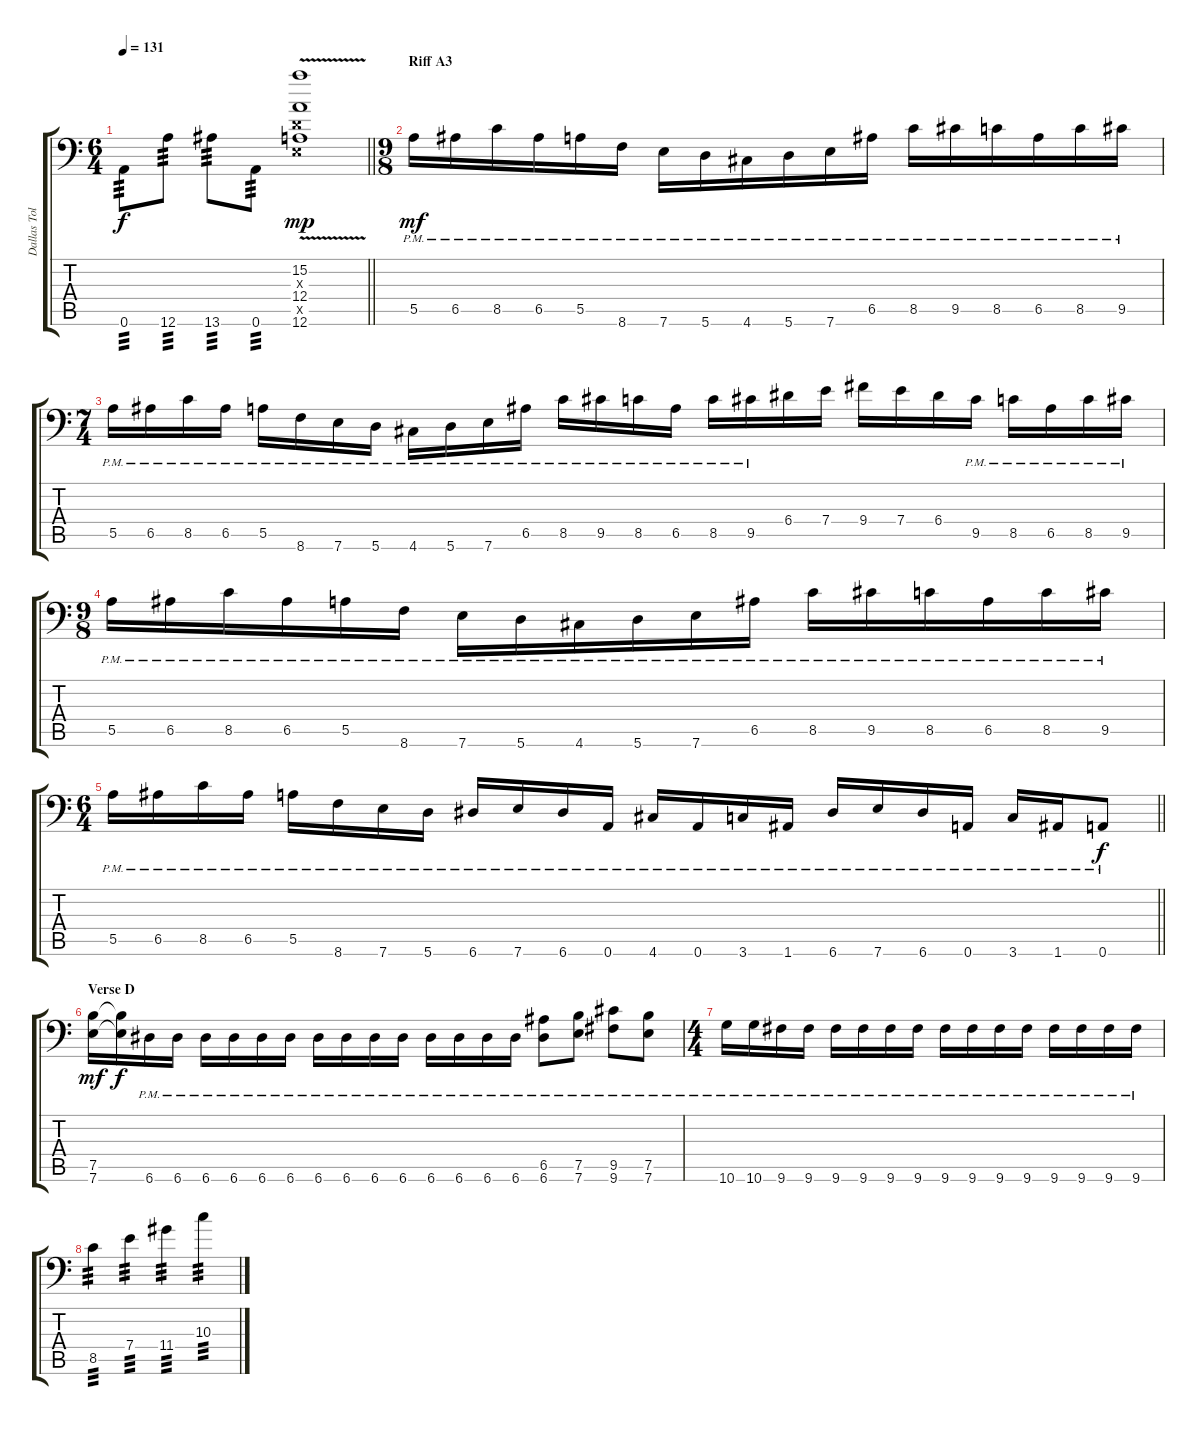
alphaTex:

\track ("Dallas Toler-Wade" "Dallas Tol") {instrument distortionguitar}
\staff {score tabs}
\tuning (B3 Gb3 D3 A2 E2 A1) {hide}
\ts (6 4)
\tempo 131
\clef f4
\barLineRight lightlight
\ks c
0.6.8{tp 3 dy f} 12.6.8{tp 3} 13.6.8{tp 3} 0.6.8{tp 3} (15.2 0.3{x} 12.4 0.5{x} 12.6{v}).1{dy mp} |
\ts (9 8)
\section ("" "Riff A3")
5.5{pm}.16{dy mf} 6.5{pm}.16 8.5{pm}.16 6.5{pm}.16 5.5{pm}.16 8.6{pm}.16 7.6{pm}.16 5.6{pm}.16 4.6{pm}.16 5.6{pm}.16 7.6{pm}.16 6.5{pm}.16 8.5{pm}.16 9.5{pm}.16 8.5{pm}.16 6.5{pm}.16 8.5{pm}.16 9.5{pm}.16 |
\ts (7 4)
5.5{pm}.16 6.5{pm}.16 8.5{pm}.16 6.5{pm}.16 5.5{pm}.16 8.6{pm}.16 7.6{pm}.16 5.6{pm}.16 4.6{pm}.16 5.6{pm}.16 7.6{pm}.16 6.5{pm}.16 8.5{pm}.16 9.5{pm}.16 8.5{pm}.16 6.5{pm}.16 8.5{pm}.16 9.5{pm}.16 6.4.16 7.4.16 9.4.16 7.4.16 6.4.16 9.5{pm}.16 8.5{pm}.16 6.5{pm}.16 8.5{pm}.16 9.5{pm}.16 |
\ts (9 8)
5.5{pm}.16 6.5{pm}.16 8.5{pm}.16 6.5{pm}.16 5.5{pm}.16 8.6{pm}.16 7.6{pm}.16 5.6{pm}.16 4.6{pm}.16 5.6{pm}.16 7.6{pm}.16 6.5{pm}.16 8.5{pm}.16 9.5{pm}.16 8.5{pm}.16 6.5{pm}.16 8.5{pm}.16 9.5{pm}.16 |
\ts (6 4)
\barLineRight lightlight
5.5{pm}.16 6.5{pm}.16 8.5{pm}.16 6.5{pm}.16 5.5{pm}.16 8.6{pm}.16 7.6{pm}.16 5.6{pm}.16 6.6{pm}.16 7.6{pm}.16 6.6{pm}.16 0.6{pm}.16 4.6{pm}.16 0.6{pm}.16 3.6{pm}.16 1.6{pm}.16 6.6{pm}.16 7.6{pm}.16 6.6{pm}.16 0.6{pm}.16 3.6{pm}.16 1.6{pm}.16 0.6{pm}.8{dy f} |
\section ("" "Verse D")
(7.5 7.6).16{dy mf} (7.5{t} 7.6{t}).16{dy f} 6.6{pm}.16 6.6{pm}.16 6.6{pm}.16 6.6{pm}.16 6.6{pm}.16 6.6{pm}.16 6.6{pm}.16 6.6{pm}.16 6.6{pm}.16 6.6{pm}.16 6.6{pm}.16 6.6{pm}.16 6.6{pm}.16 6.6{pm}.16 (6.5{pm} 6.6{pm}).8 (7.5{pm} 7.6{pm}).8 (9.5{pm} 9.6{pm}).8 (7.5{pm} 7.6{pm}).8 |
\ts (4 4)
10.6{pm}.16 10.6{pm}.16 9.6{pm}.16 9.6{pm}.16 9.6{pm}.16 9.6{pm}.16 9.6{pm}.16 9.6{pm}.16 9.6{pm}.16 9.6{pm}.16 9.6{pm}.16 9.6{pm}.16 9.6{pm}.16 9.6{pm}.16 9.6{pm}.16 9.6{pm}.16 |
8.5.4{tp 3} 7.4.4{tp 3} 11.4.4{tp 3} 10.3.4{tp 3}
